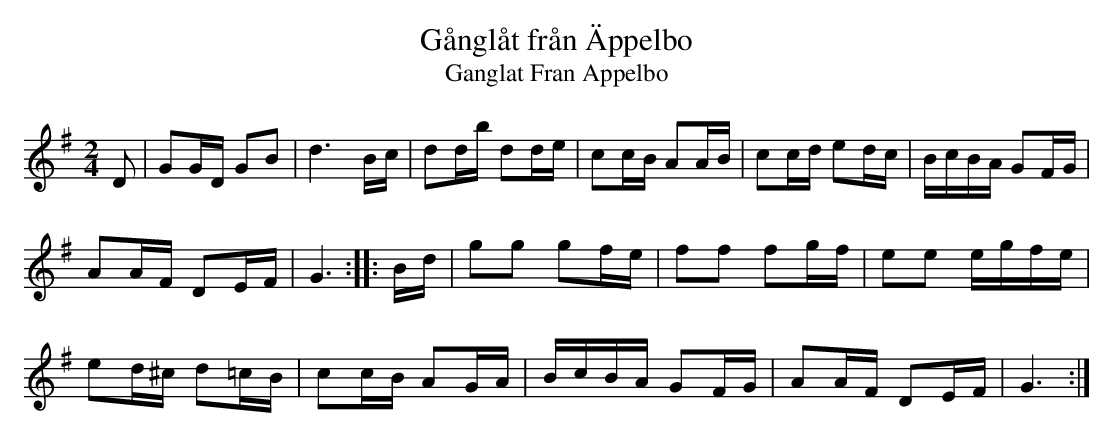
X:1
T:Gånglåt från Äppelbo
T:Ganglat Fran Appelbo
M:2/4
L:1/8
K:G
D|GG/D/ GB|d3 B/c/|dd/b/ dd/e/|cc/B/ AA/B/|cc/d/ ed/c/|B/c/B/A/ GF/G/|
AA/F/ DE/F/|G3::B/d/|gg gf/e/|ff fg/f/|ee e/g/f/e/|
ed/^c/ d=c/B/|cc/B/ AG/A/|B/c/B/A/ GF/G/|AA/F/ DE/F/|G3:|]
